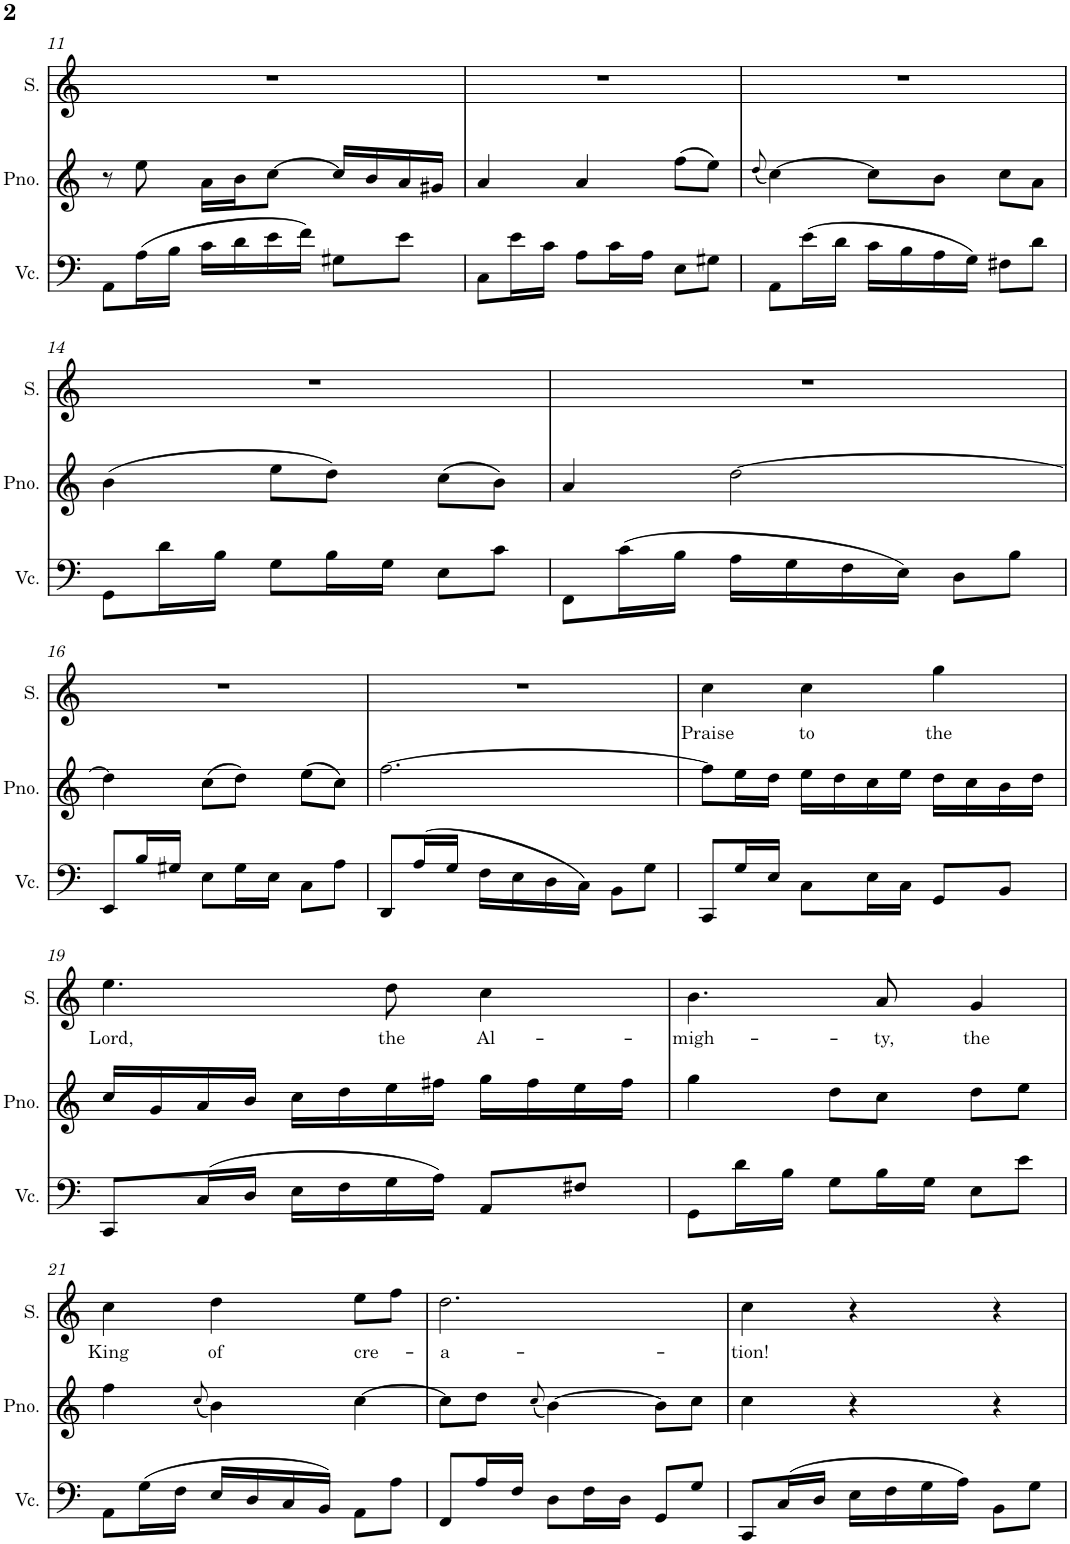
**kern	**kern	**kern	**text
*part3	*part2	*part1	*part1
*staff3	*staff2	*staff1	*staff1
*I"Violoncello	*I"Piano	*I"Soprano	*
*I'Vc.	*I'Pno.	*I'S.	*
!!LO:PB:g=z
*clefF4	*clefG2	*clefG2	*
*k[]	*k[]	*k[]	*
*M3/4	*M3/4	*M3/4	*
=11	=11	=11	=11
8AA\L	8r	2.r	.
(16A\L	8ee\	.	.
16B\JJ	.	.	.
16c\LL	16a\LL	.	.
16d\	16b\J	.	.
16e\	[8cc\J	.	.
16f\JJ)	.	.	.
8G#X\L	16cc/LL]	.	.
.	16b/	.	.
8e\J	16a/	.	.
.	16g#X/JJ	.	.
=12	=12	=12	=12
8C\L	4a/	2.r	.
16e\L	.	.	.
16c\JJ	.	.	.
8A\L	4a/	.	.
16c\L	.	.	.
16A\JJ	.	.	.
8E\L	(8ff\L	.	.
8G#X\J	8ee\J)	.	.
=13	=13	=13	=13
.	(8qdd/	.	.
8AA\L	[4cc\)	2.r	.
(16e\L	.	.	.
16d\JJ	.	.	.
16c\LL	8cc\L]	.	.
16B\	.	.	.
16A\	8b\J	.	.
16G\JJ)	.	.	.
8F#X\L	8cc\L	.	.
8d\J	8a\J	.	.
!!LO:LB:g=z
=14	=14	=14	=14
8GG\L	(4b\	2.r	.
16d\L	.	.	.
16B\JJ	.	.	.
8G\L	8ee\L	.	.
16B\L	8dd\J)	.	.
16G\JJ	.	.	.
8E\L	(8cc\L	.	.
8c\J	8b\J)	.	.
=15	=15	=15	=15
8FF\L	4a/	2.r	.
(16c\L	.	.	.
16B\JJ	.	.	.
16A\LL	[2dd\	.	.
16G\	.	.	.
16F\	.	.	.
16E\JJ)	.	.	.
8D\L	.	.	.
8B\J	.	.	.
!!LO:LB:g=z
=16	=16	=16	=16
8EE/L	4dd\]	2.r	.
16B/L	.	.	.
16G#X/JJ	.	.	.
8E\L	(8cc\L	.	.
16G#\L	8dd\J)	.	.
16E\JJ	.	.	.
8C\L	(8ee\L	.	.
8A\J	8cc\J)	.	.
=17	=17	=17	=17
8DD/L	[2.ff\	2.r	.
(16A/L	.	.	.
16G/JJ	.	.	.
16F\LL	.	.	.
16E\	.	.	.
16D\	.	.	.
16C\JJ)	.	.	.
8BB\L	.	.	.
8G\J	.	.	.
=18	=18	=18	=18
!	!	!	!LO:LY:b
8CC/L	8ff\L]	4cc\	Praise
16G/L	16ee\L	.	.
16E/JJ	16dd\JJ	.	.
!	!	!	!LO:LY:b
8C\L	16ee\LL	4cc\	to
.	16dd\	.	.
16E\L	16cc\	.	.
16C\JJ	16ee\JJ	.	.
!	!	!	!LO:LY:b
8GG/L	16dd\LL	4gg\	the
.	16cc\	.	.
8BB/J	16b\	.	.
.	16dd\JJ	.	.
!!LO:LB:g=z
=19	=19	=19	=19
!	!	!	!LO:LY:b
8CC/L	16cc/LL	4.ee\	Lord,
.	16g/	.	.
(16C/L	16a/	.	.
16D/JJ	16b/JJ	.	.
16E\LL	16cc\LL	.	.
16F\	16dd\	.	.
!	!	!	!LO:LY:b
16G\	16ee\	8dd\	the
16A\JJ)	16ff#X\JJ	.	.
!	!	!	!LO:LY:b
8AA/L	16gg\LL	4cc\	Al-
.	16ff#\	.	.
8F#X/J	16ee\	.	.
.	16ff#\JJ	.	.
=20	=20	=20	=20
!	!	!	!LO:LY:b
8GG\L	4gg\	4.b\	-migh-
16d\L	.	.	.
16B\JJ	.	.	.
8G\L	8dd\L	.	.
!	!	!	!LO:LY:b
16B\L	8cc\J	8a/	-ty,
16G\JJ	.	.	.
!	!	!	!LO:LY:b
8E\L	8dd\L	4g/	the
8e\J	8ee\J	.	.
!!LO:LB:g=z
=21	=21	=21	=21
!	!	!	!LO:LY:b
8AA\L	4ff\	4cc\	King
(16G\L	.	.	.
16F\JJ	.	.	.
.	(8qcc/	.	.
!	!	!	!LO:LY:b
16E/LL	4b\)	4dd\	of
16D/	.	.	.
16C/	.	.	.
16BB/JJ)	.	.	.
!	!	!	!LO:LY:b
8AA\L	[4cc\	8ee\L	cre-
8A\J	.	8ff\J	.
=22	=22	=22	=22
!	!	!	!LO:LY:b
8FF/L	8cc\L]	2.dd\	-a-
16A/L	8dd\J	.	.
16F/JJ	.	.	.
.	(8qcc/	.	.
8D\L	[4b\)	.	.
16F\L	.	.	.
16D\JJ	.	.	.
8GG/L	8b\L]	.	.
8G/J	8cc\J	.	.
=23	=23	=23	=23
!	!	!	!LO:LY:b
8CC/L	4cc\	4cc\	-tion!
(16C/L	.	.	.
16D/JJ	.	.	.
16E\LL	4r	4r	.
16F\	.	.	.
16G\	.	.	.
16A\JJ)	.	.	.
8BB\L	4r	4r	.
8G\J	.	.	.
=	=	=	=
*-	*-	*-	*-
